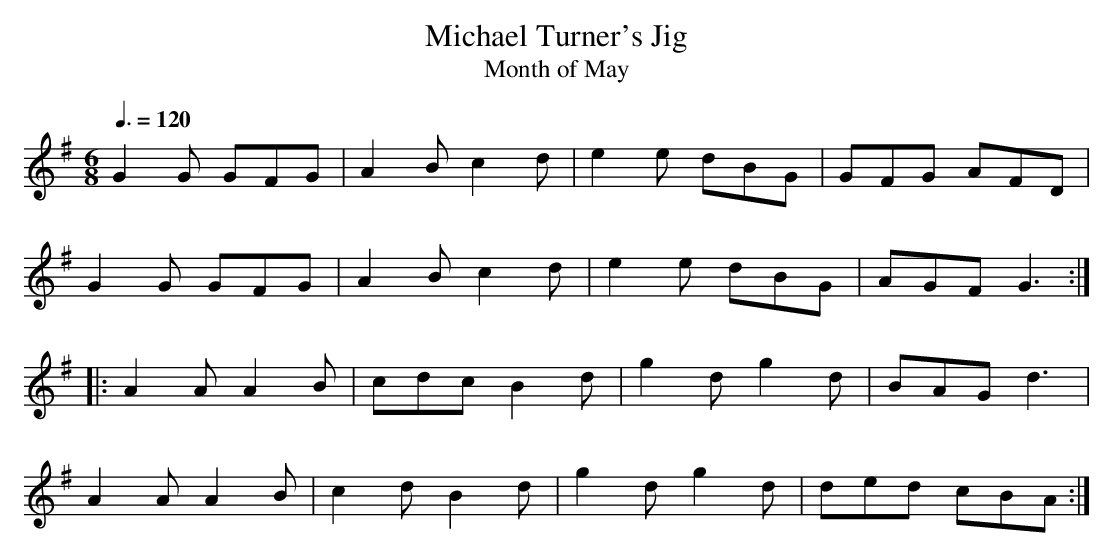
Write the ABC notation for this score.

X:1
T:Michael Turner's Jig
T:Month of May
M:6/8
L:1/8
Q:3/8=120
K:G
G2G GFG|A2B c2d|e2e dBG|GFG AFD|
G2G GFG|A2B c2d|e2e dBG|AGF G3:|
|:A2A A2B|cdc B2d|g2d g2d|BAG d3|
A2A A2B|c2d B2d|g2d g2d|ded cBA:|
